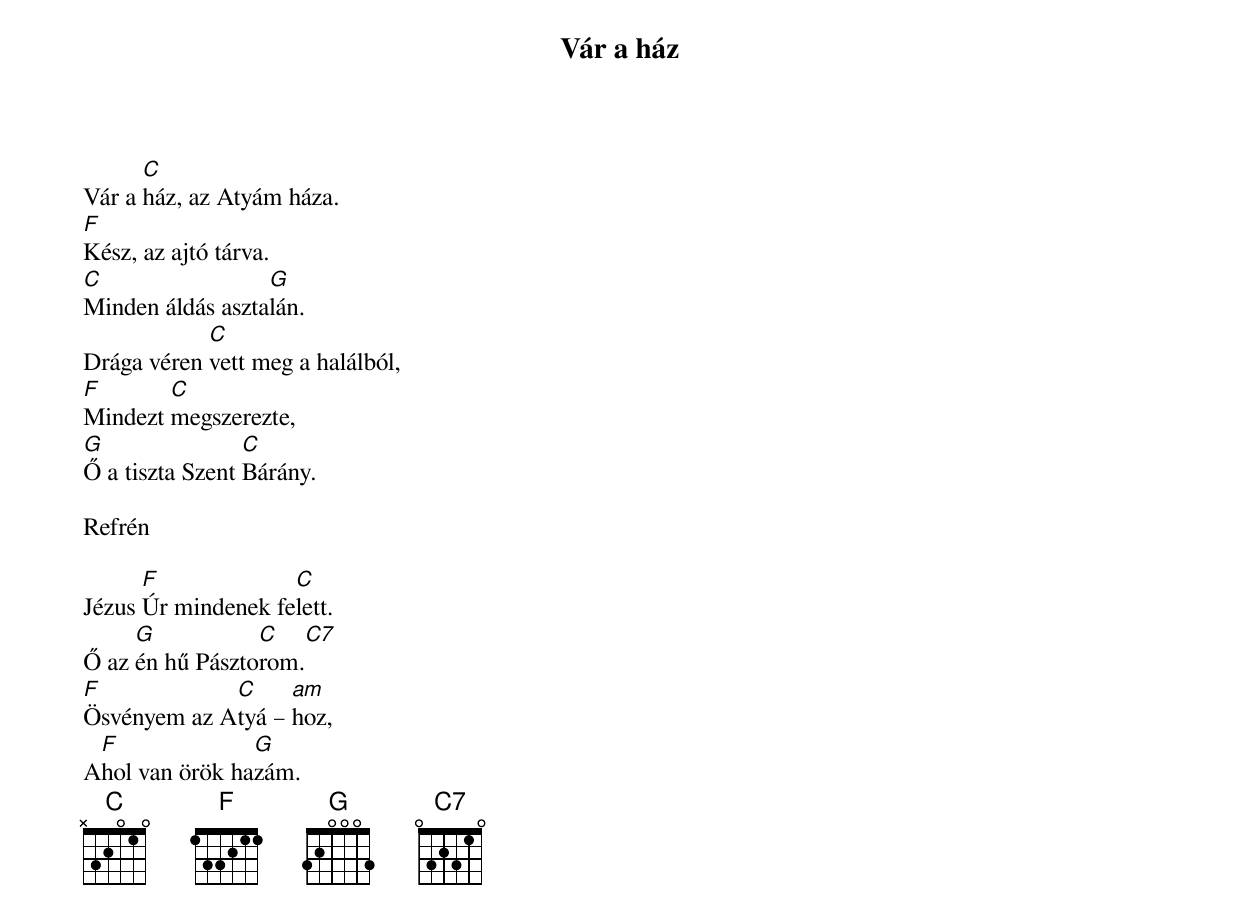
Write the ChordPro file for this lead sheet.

{title: Vár a ház}
{subtitle: }

Vár a [C]ház, az Atyám háza.
[F]Kész, az ajtó tárva.
[C]Minden áldás aszta[G]lán.
Drága véren [C]vett meg a halálból,
[F]Mindezt [C]megszerezte,
[G]Ő a tiszta Szent [C]Bárány.

Refrén

Jézus [F]Úr mindenek fe[C]lett.
Ő az [G]én hű Pászto[C]rom.[C7]
[F]Ösvényem az A[C]tyá – [am]hoz,
A[F]hol van örök ha[G]zám.
